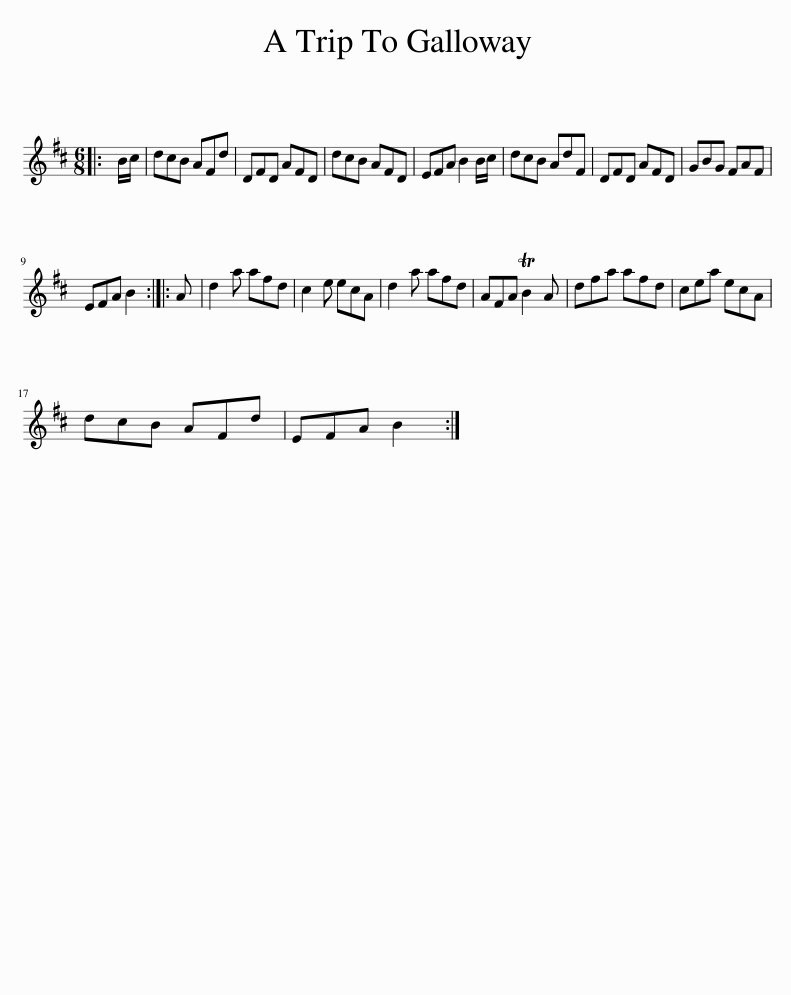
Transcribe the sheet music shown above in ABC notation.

X:1
L:1/8
M:6/8
I:linebreak $
K:D
V:1 treble
V:1
|: B/c/ | dcB AFd | DFD AFD | dcB AFD | EFA B2 B/c/ | %5
 dcB AdF | DFD AFD | GBG FAF |$ EFA B2 :: A | %10
 d2 a afd | c2 e ecA | d2 a afd | AFA TB2 A | dfa afd | %15
 cea ecA |$ dcB AFd | EFA B2 :| %18
